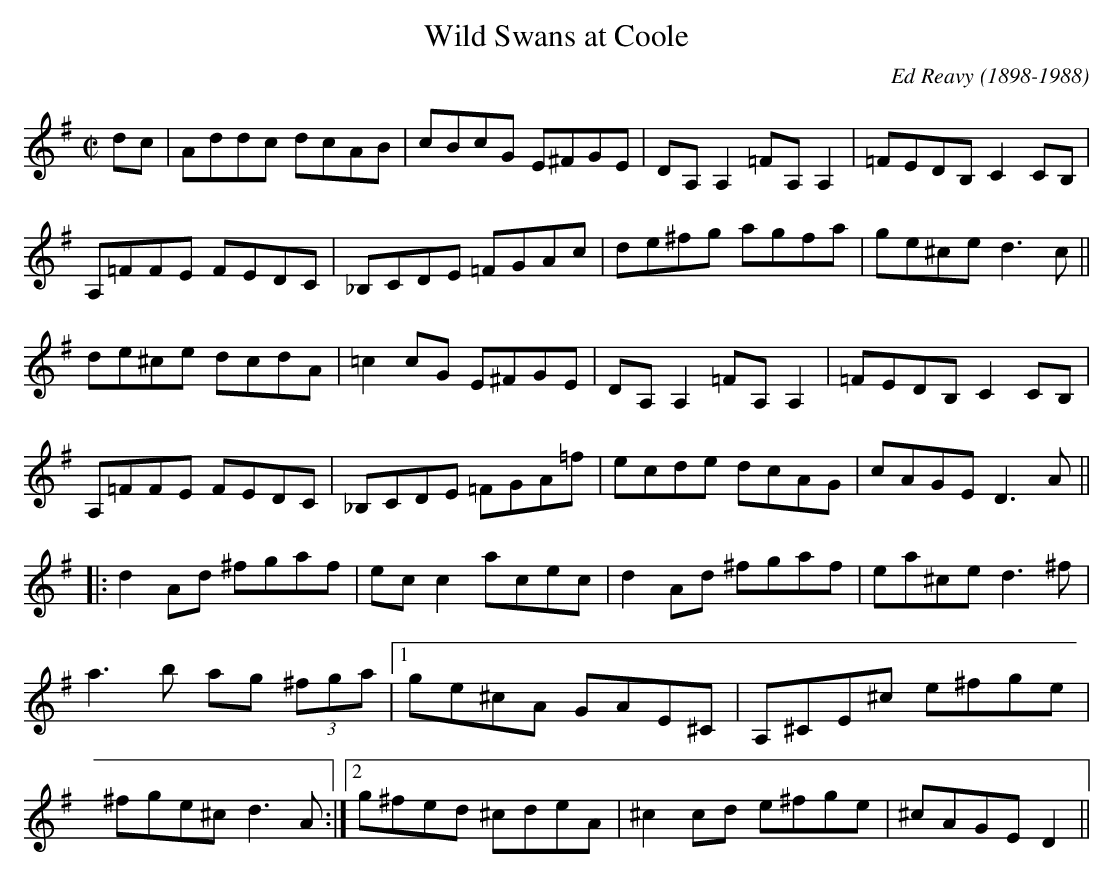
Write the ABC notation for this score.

X:1
T:Wild Swans at Coole
C:Ed Reavy (1898-1988)
M:C|
K:Dmix
dc|Addc dcAB|cBcG E^FGE|DA,A,2 =FA,A,2|=FEDB, C2CB,|
A,=FFE FEDC|_B,CDE =FGAc|de^fg agfa|ge^ce d3c||
de^ce dcdA|=c2cG E^FGE|DA,A,2 =FA,A,2|=FEDB, C2CB,|
A,=FFE FEDC|_B,CDE =FGA=f|ecde dcAG|cAGE D3A||
|:d2Ad ^fgaf|ecc2 acec|d2Ad ^fgaf|ea^ce d3^f|
a3b ag (3^fga|1 ge^cA GAE^C|A,^CE^c e^fge|
^fge^c d3A:|2 g^fed ^cdeA|^c2cd e^fge|^cAGE D2||
